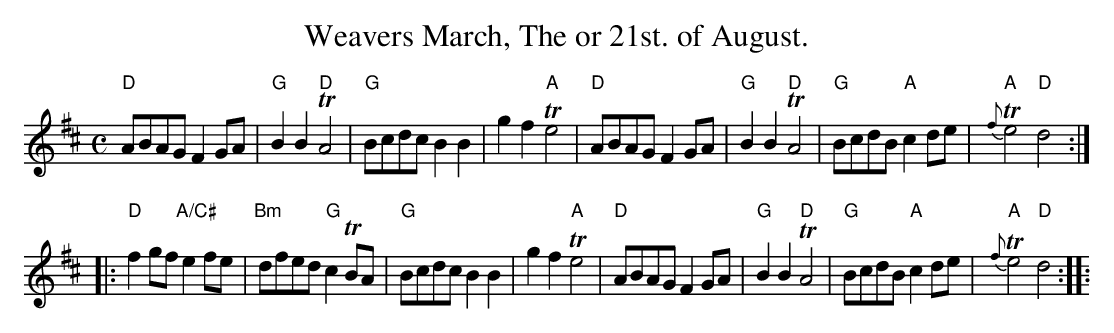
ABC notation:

X:1
T:Weavers March, The or 21st. of August.
M:C
L:1/8
K:D
"D"ABAG F2GA|"G"B2B2 "D"TA4   |"G"Bcdc B2B2|g2f2 "A"Te4 |\
"D"ABAG F2GA|"G"B2B2 "D"TA4   |"G"BcdB "A"c2de| "A"{f}Te4 "D"d4:|
|:"D"f2gf "A/C#"e2fe|"Bm"dfed "G"c2TBA|"G"Bcdc B2B2|g2f2 "A"Te4 |\
"D"ABAG F2GA|"G"B2B2 "D"TA4   |"G"BcdB "A"c2de|"A"{f}Te4 "D"d4::
